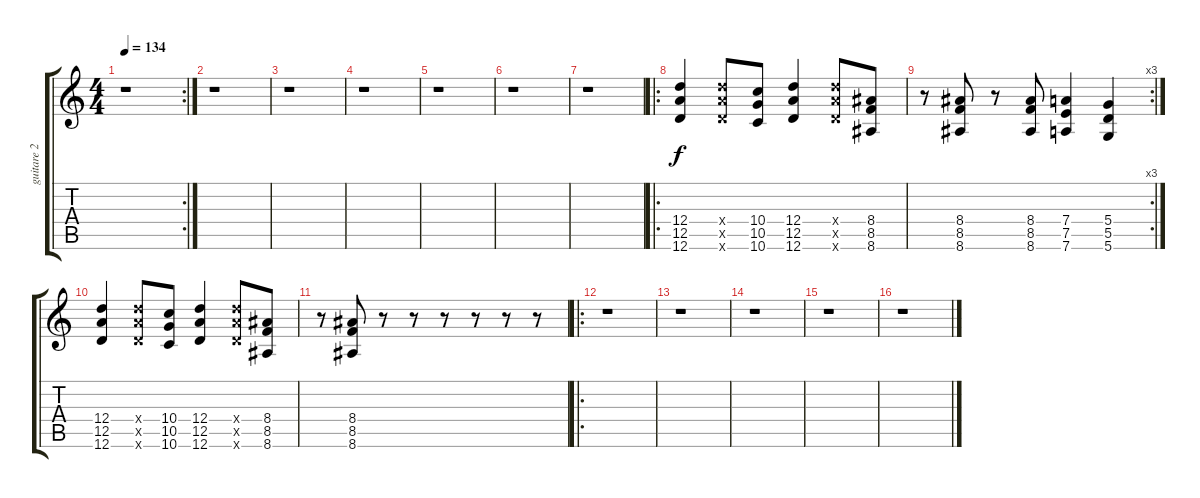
\track ("guitare 2 (drop D)" "guitare 2 ") {instrument distortionguitar}
\staff {score tabs}
\tuning (E4 B3 G3 D3 A2 D2) {hide}
\rc 2
\ts (4 4)
\tempo 134
\clef g2
\ks c
r.1{dy f} |
r.1 |
r.1 |
r.1 |
r.1 |
r.1 |
r.1 |
\ro
(12.4 12.5 12.6).4 (12.4{x} 12.5{x} 12.6{x}).8 (10.4 10.5 10.6).8 (12.4 12.5 12.6).4 (12.4{x} 12.5{x} 12.6{x}).8 (8.4 8.5 8.6).8 |
\rc 3
r.8 (8.4 8.5 8.6).8 r.8 (8.4 8.5 8.6).8 (7.4 7.5 7.6).4 (5.4 5.5 5.6).4 |
(12.4 12.5 12.6).4 (12.4{x} 12.5{x} 12.6{x}).8 (10.4 10.5 10.6).8 (12.4 12.5 12.6).4 (12.4{x} 12.5{x} 12.6{x}).8 (8.4 8.5 8.6).8 |
r.8 (8.4 8.5 8.6).8 r.8 r.8 r.8 r.8 r.8 r.8 |
\ro
r.1 |
r.1 |
r.1 |
r.1 |
r.1
